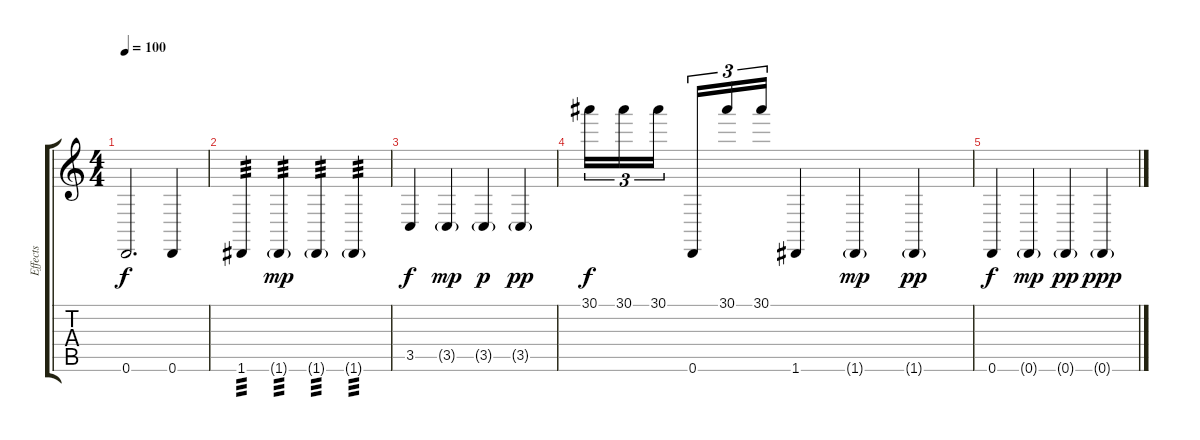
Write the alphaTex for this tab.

\track ("Effects" "Effects") {instrument gunshot}
\staff {score tabs}
\tuning (E4 B3 G3 D3 A2 D2) {hide}
\ts (4 4)
\tempo 100
\clef g2
\ks c
0.6.2{d dy f} 0.6.4 |
1.6.4{tp 3} 1.6{g}.4{tp 3 dy mp} 1.6{g}.4{tp 3} 1.6{g}.4{tp 3} |
3.5.4{dy f} 3.5{g}.4{dy mp} 3.5{g}.4{dy p} 3.5{g}.4{dy pp} |
30.1.16{tu (3 2) dy f} 30.1.16{tu (3 2)} 30.1.16{tu (3 2) beam splitsecondary} 0.6.16{tu (3 2)} 30.1.16{tu (3 2)} 30.1.16{tu (3 2)} 1.6.4 1.6{g}.4{dy mp} 1.6{g}.4{dy pp} |
0.6.4{dy f} 0.6{g}.4{dy mp} 0.6{g}.4{dy pp} 0.6{g}.4{dy ppp}
